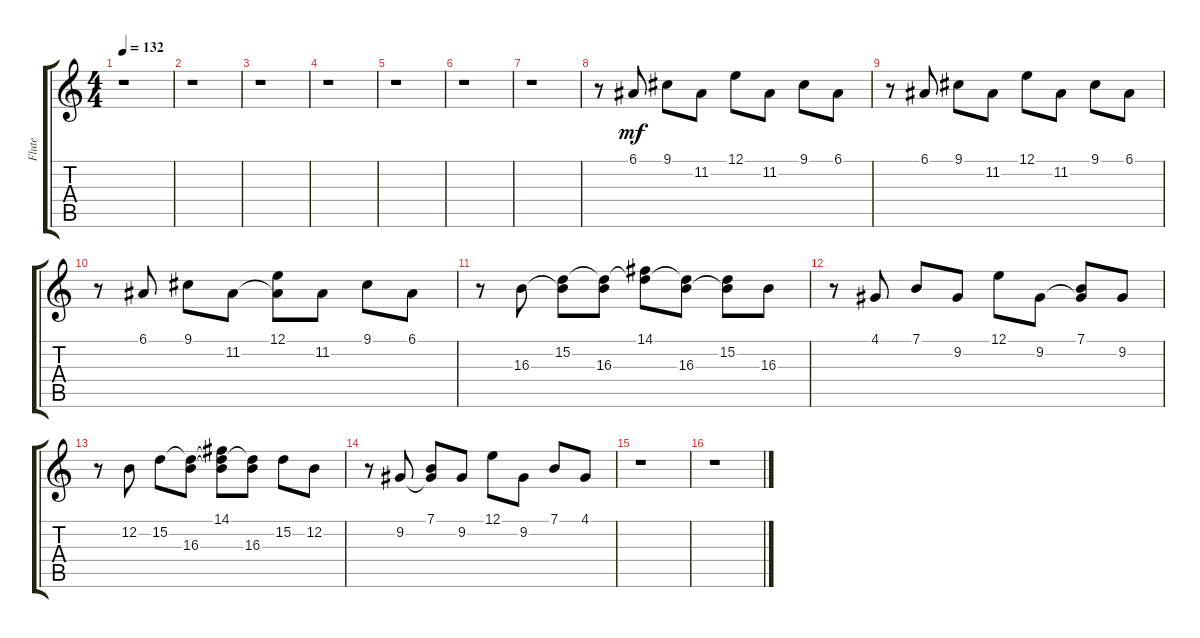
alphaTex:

\track ("Flute" "Flute") {instrument flute}
\staff {score tabs}
\tuning (E4 B3 G3 D3 A2 E2) {hide}
\ts (4 4)
\tempo 132
\clef g2
\ks aminor
r.1{dy mf} |
r.1 |
r.1 |
r.1 |
r.1 |
r.1 |
r.1 |
r.8 6.1.8 9.1.8 11.2.8 12.1.8 11.2.8 9.1.8 6.1.8 |
r.8 6.1.8 9.1.8 11.2.8 12.1.8 11.2.8 9.1.8 6.1.8 |
r.8 6.1.8 9.1.8 11.2.8 (12.1 11.2{t}).8 11.2.8 9.1.8 6.1.8 |
r.8 16.3.8 (15.2 16.3{t}).8 (15.2{t} 16.3).8 (14.1 15.2{t}).8 (15.2{t} 16.3).8 (15.2 16.3{t}).8 16.3.8 |
r.8 4.1.8 7.1.8 9.2.8 12.1.8 9.2.8 (7.1 9.2{t}).8 9.2.8 |
r.8 12.2.8 15.2.8 (15.2{t} 16.3).8 (14.1 15.2{t} 16.3{t}).8 (15.2{t} 16.3).8 15.2.8 12.2.8 |
r.8 9.2.8 (7.1 9.2{t}).8 9.2.8 12.1.8 9.2.8 7.1.8 4.1.8 |
r.1 |
r.1
